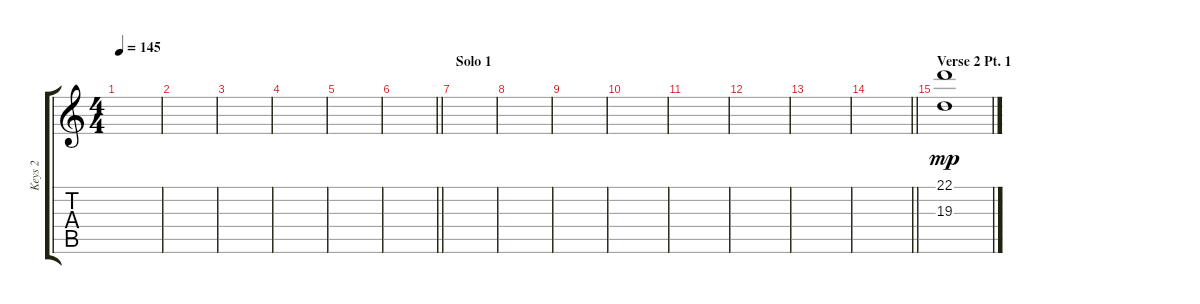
\track ("Keys 2" "Keys 2") {instrument stringensemble1}
\staff {score tabs}
\tuning (E4 B3 G3 D3 A2 D2) {hide}
\ts (4 4)
\tempo 145
\clef g2
\ks c
|
|
|
|
|
\barLineRight lightlight
|
\section ("" "Solo 1")
|
|
|
|
|
|
|
\barLineRight lightlight
|
\section ("" "Verse 2 Pt. 1")
(22.1 19.3).1{dy mp}
